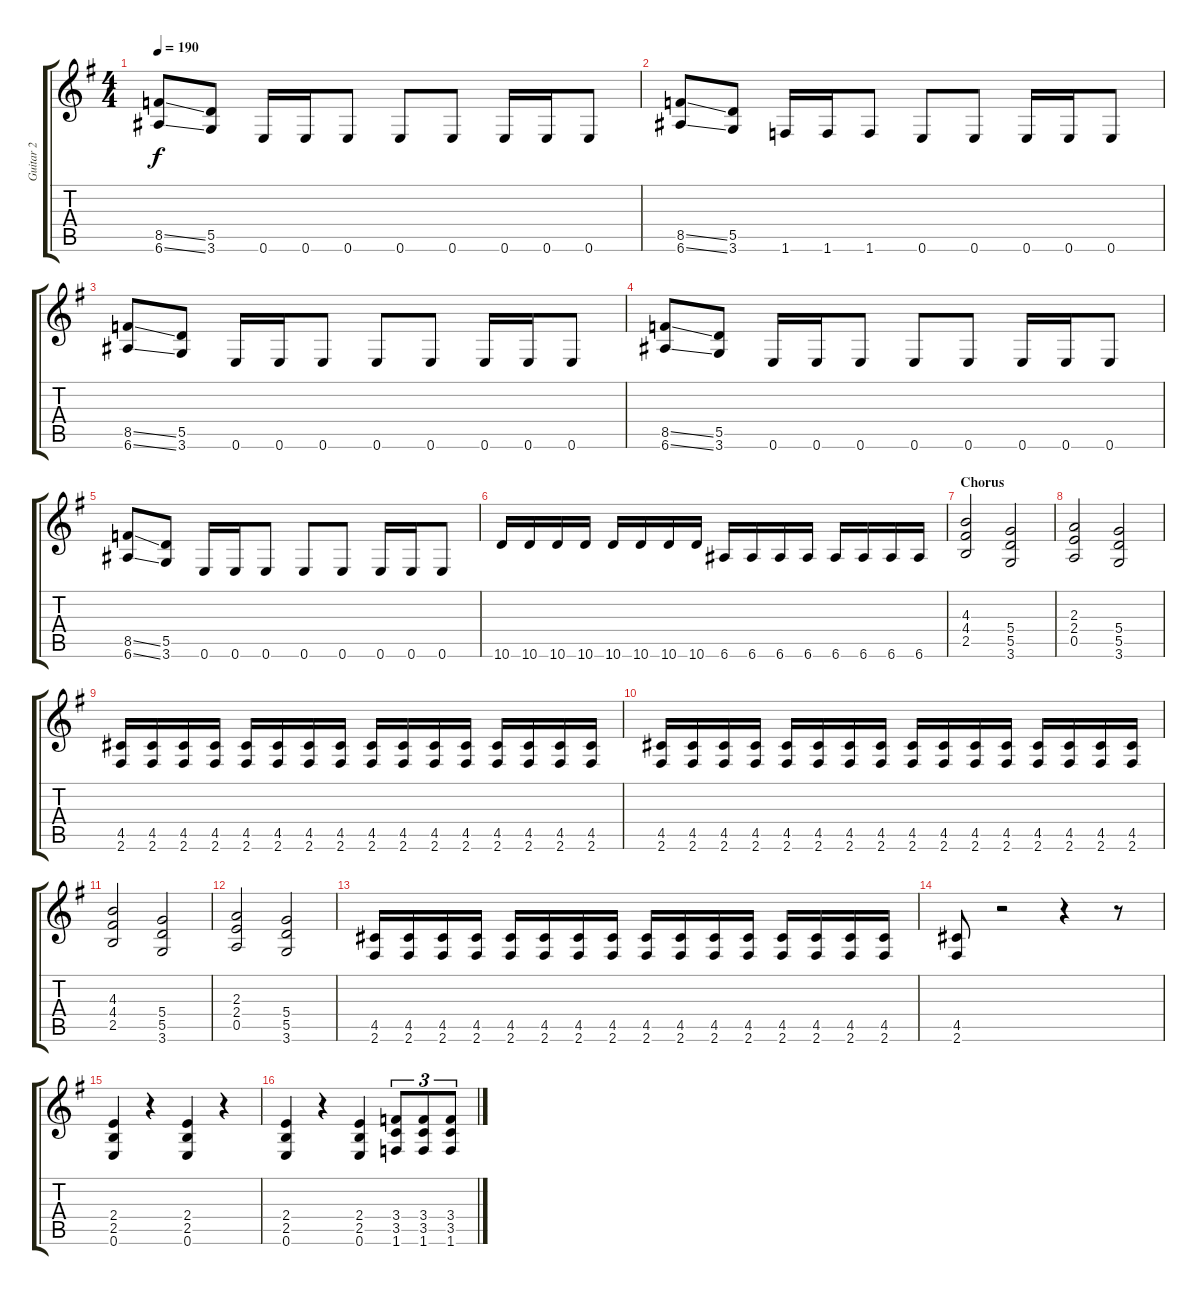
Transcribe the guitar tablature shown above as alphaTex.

\track ("Guitar 2" "Guitar 2") {instrument distortionguitar}
\staff {score tabs}
\tuning (E4 B3 G3 D3 A2 E2) {hide}
\ts (4 4)
\tempo 190
\clef g2
\ks eminor
(8.5{ss} 6.6{ss}).8{dy f} (5.5 3.6).8 0.6.16 0.6.16 0.6.8 0.6.8 0.6.8 0.6.16 0.6.16 0.6.8 |
(8.5{ss} 6.6{ss}).8 (5.5 3.6).8 1.6.16 1.6.16 1.6.8 0.6.8 0.6.8 0.6.16 0.6.16 0.6.8 |
(8.5{ss} 6.6{ss}).8 (5.5 3.6).8 0.6.16 0.6.16 0.6.8 0.6.8 0.6.8 0.6.16 0.6.16 0.6.8 |
(8.5{ss} 6.6{ss}).8 (5.5 3.6).8 0.6.16 0.6.16 0.6.8 0.6.8 0.6.8 0.6.16 0.6.16 0.6.8 |
(8.5{ss} 6.6{ss}).8 (5.5 3.6).8 0.6.16 0.6.16 0.6.8 0.6.8 0.6.8 0.6.16 0.6.16 0.6.8 |
10.6.16 10.6.16 10.6.16 10.6.16 10.6.16 10.6.16 10.6.16 10.6.16 6.6.16 6.6.16 6.6.16 6.6.16 6.6.16 6.6.16 6.6.16 6.6.16 |
\section ("" "Chorus")
(4.3 4.4 2.5).2 (5.4 5.5 3.6).2 |
(2.3 2.4 0.5).2 (5.4 5.5 3.6).2 |
(4.5 2.6).16 (4.5 2.6).16 (4.5 2.6).16 (4.5 2.6).16 (4.5 2.6).16 (4.5 2.6).16 (4.5 2.6).16 (4.5 2.6).16 (4.5 2.6).16 (4.5 2.6).16 (4.5 2.6).16 (4.5 2.6).16 (4.5 2.6).16 (4.5 2.6).16 (4.5 2.6).16 (4.5 2.6).16 |
(4.5 2.6).16 (4.5 2.6).16 (4.5 2.6).16 (4.5 2.6).16 (4.5 2.6).16 (4.5 2.6).16 (4.5 2.6).16 (4.5 2.6).16 (4.5 2.6).16 (4.5 2.6).16 (4.5 2.6).16 (4.5 2.6).16 (4.5 2.6).16 (4.5 2.6).16 (4.5 2.6).16 (4.5 2.6).16 |
(4.3 4.4 2.5).2 (5.4 5.5 3.6).2 |
(2.3 2.4 0.5).2 (5.4 5.5 3.6).2 |
(4.5 2.6).16 (4.5 2.6).16 (4.5 2.6).16 (4.5 2.6).16 (4.5 2.6).16 (4.5 2.6).16 (4.5 2.6).16 (4.5 2.6).16 (4.5 2.6).16 (4.5 2.6).16 (4.5 2.6).16 (4.5 2.6).16 (4.5 2.6).16 (4.5 2.6).16 (4.5 2.6).16 (4.5 2.6).16 |
(4.5 2.6).8 r.2 r.4 r.8 |
(2.4 2.5 0.6).4 r.4 (2.4 2.5 0.6).4 r.4 |
(2.4 2.5 0.6).4 r.4 (2.4 2.5 0.6).4 (3.4 3.5 1.6).8{tu (3 2)} (3.4 3.5 1.6).8{tu (3 2)} (3.4 3.5 1.6).8{tu (3 2)}
